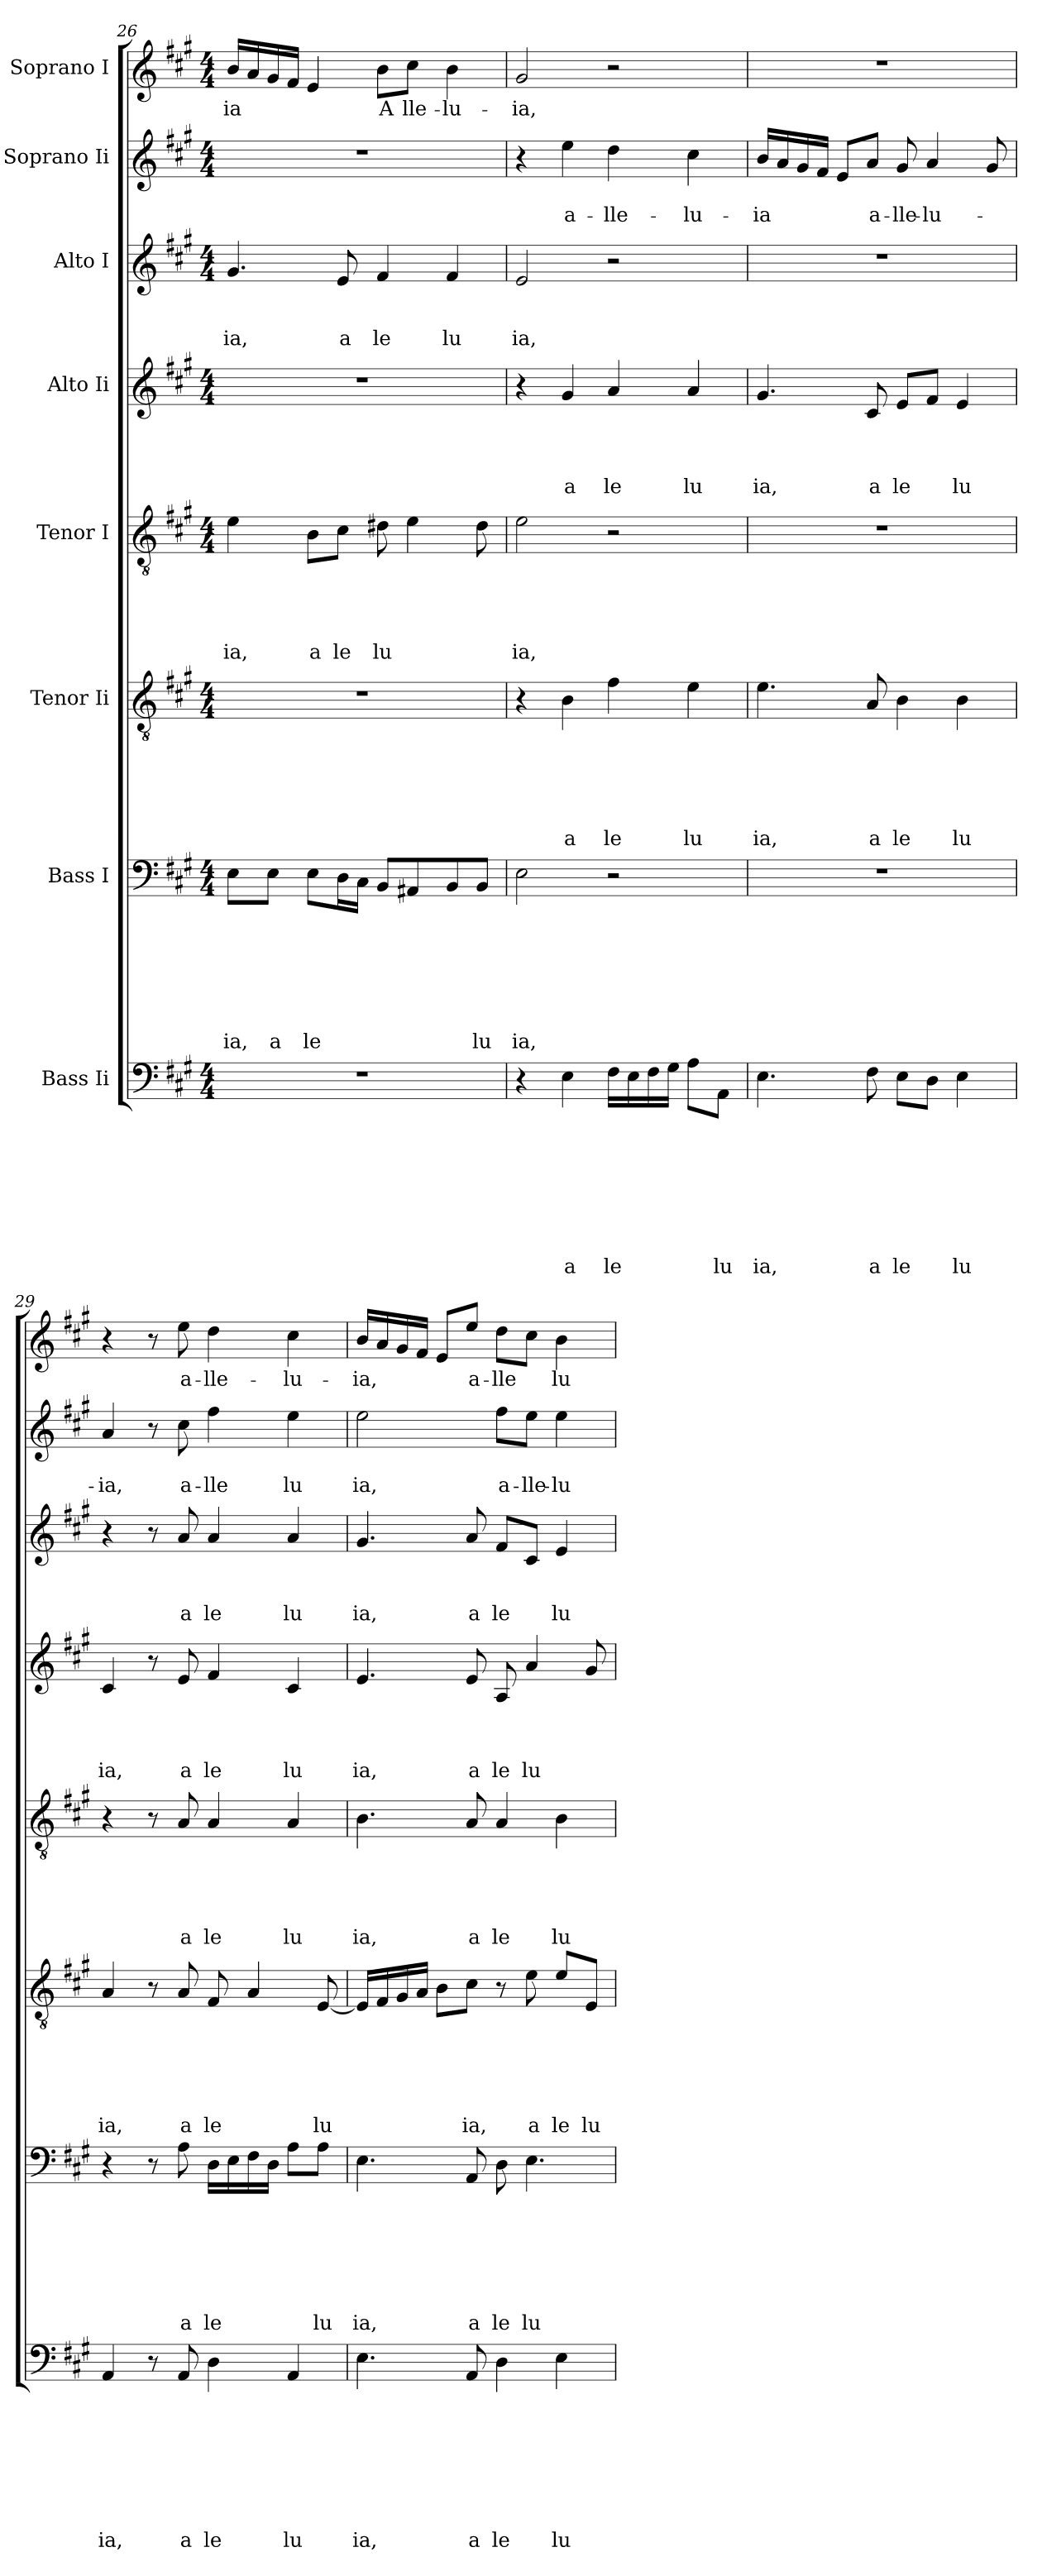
**kern	**text	**text	**text	**text	**text	**text	**text	**text	**kern	**text	**text	**text	**text	**text	**text	**text	**kern	**text	**text	**text	**text	**text	**text	**kern	**text	**text	**text	**text	**text	**kern	**text	**text	**text	**text	**kern	**text	**text	**text	**kern	**text	**text	**kern	**text
*part8	*part8	*part8	*part8	*part8	*part8	*part8	*part8	*part8	*part7	*part7	*part7	*part7	*part7	*part7	*part7	*part7	*part6	*part6	*part6	*part6	*part6	*part6	*part6	*part5	*part5	*part5	*part5	*part5	*part5	*part4	*part4	*part4	*part4	*part4	*part3	*part3	*part3	*part3	*part2	*part2	*part2	*part1	*part1
*staff8	*staff8	*staff8	*staff8	*staff8	*staff8	*staff8	*staff8	*staff8	*staff7	*staff7	*staff7	*staff7	*staff7	*staff7	*staff7	*staff7	*staff6	*staff6	*staff6	*staff6	*staff6	*staff6	*staff6	*staff5	*staff5	*staff5	*staff5	*staff5	*staff5	*staff4	*staff4	*staff4	*staff4	*staff4	*staff3	*staff3	*staff3	*staff3	*staff2	*staff2	*staff2	*staff1	*staff1
*I"Bass Ii	*	*	*	*	*	*	*	*	*I"Bass I	*	*	*	*	*	*	*	*I"Tenor Ii	*	*	*	*	*	*	*I"Tenor I	*	*	*	*	*	*I"Alto Ii	*	*	*	*	*I"Alto I	*	*	*	*I"Soprano Ii	*	*	*I"Soprano I	*
*clefF4	*	*	*	*	*	*	*	*	*clefF4	*	*	*	*	*	*	*	*clefGv2	*	*	*	*	*	*	*clefGv2	*	*	*	*	*	*clefG2	*	*	*	*	*clefG2	*	*	*	*clefG2	*	*	*clefG2	*
*k[f#c#g#]	*	*	*	*	*	*	*	*	*k[f#c#g#]	*	*	*	*	*	*	*	*k[f#c#g#]	*	*	*	*	*	*	*k[f#c#g#]	*	*	*	*	*	*k[f#c#g#]	*	*	*	*	*k[f#c#g#]	*	*	*	*k[f#c#g#]	*	*	*k[f#c#g#]	*
*A:	*	*	*	*	*	*	*	*	*A:	*	*	*	*	*	*	*	*A:	*	*	*	*	*	*	*A:	*	*	*	*	*	*A:	*	*	*	*	*A:	*	*	*	*A:	*	*	*A:	*
*M4/4	*	*	*	*	*	*	*	*	*M4/4	*	*	*	*	*	*	*	*M4/4	*	*	*	*	*	*	*M4/4	*	*	*	*	*	*M4/4	*	*	*	*	*M4/4	*	*	*	*M4/4	*	*	*M4/4	*
=26	=26	=26	=26	=26	=26	=26	=26	=26	=26	=26	=26	=26	=26	=26	=26	=26	=26	=26	=26	=26	=26	=26	=26	=26	=26	=26	=26	=26	=26	=26	=26	=26	=26	=26	=26	=26	=26	=26	=26	=26	=26	=26	=26
!	!	!	!	!	!	!	!	!	!	!	!	!	!	!	!	!LO:LY:b	!	!	!	!	!	!	!	!	!	!	!	!	!LO:LY:b	!	!	!	!	!	!	!	!	!LO:LY:b	!	!	!	!	!LO:LY:b
1r	.	.	.	.	.	.	.	.	8E\L	.	.	.	.	.	.	ia,	1r	.	.	.	.	.	.	4e\	.	.	.	.	ia,	1r	.	.	.	.	4.g#/	.	.	ia,	1r	.	.	16b/LL	-ia
.	.	.	.	.	.	.	.	.	.	.	.	.	.	.	.	.	.	.	.	.	.	.	.	.	.	.	.	.	.	.	.	.	.	.	.	.	.	.	.	.	.	16a/	.
!	!	!	!	!	!	!	!	!	!	!	!	!	!	!	!	!LO:LY:b	!	!	!	!	!	!	!	!	!	!	!	!	!	!	!	!	!	!	!	!	!	!	!	!	!	!	!
.	.	.	.	.	.	.	.	.	8E\J	.	.	.	.	.	.	a	.	.	.	.	.	.	.	.	.	.	.	.	.	.	.	.	.	.	.	.	.	.	.	.	.	16g#/	.
.	.	.	.	.	.	.	.	.	.	.	.	.	.	.	.	.	.	.	.	.	.	.	.	.	.	.	.	.	.	.	.	.	.	.	.	.	.	.	.	.	.	16f#/JJ	.
!	!	!	!	!	!	!	!	!	!	!	!	!	!	!	!	!LO:LY:b	!	!	!	!	!	!	!	!	!	!	!	!	!LO:LY:b	!	!	!	!	!	!	!	!	!	!	!	!	!	!
.	.	.	.	.	.	.	.	.	8E\L	.	.	.	.	.	.	le	.	.	.	.	.	.	.	8B\L	.	.	.	.	a	.	.	.	.	.	.	.	.	.	.	.	.	4e/	.
!	!	!	!	!	!	!	!	!	!	!	!	!	!	!	!	!	!	!	!	!	!	!	!	!	!	!	!	!	!LO:LY:b	!	!	!	!	!	!	!	!	!LO:LY:b	!	!	!	!	!
.	.	.	.	.	.	.	.	.	16D\L	.	.	.	.	.	.	.	.	.	.	.	.	.	.	8c#\J	.	.	.	.	le	.	.	.	.	.	8e/	.	.	a	.	.	.	.	.
.	.	.	.	.	.	.	.	.	16C#\JJ	.	.	.	.	.	.	.	.	.	.	.	.	.	.	.	.	.	.	.	.	.	.	.	.	.	.	.	.	.	.	.	.	.	.
!	!	!	!	!	!	!	!	!	!	!	!	!	!	!	!	!	!	!	!	!	!	!	!	!	!	!	!	!	!LO:LY:b	!	!	!	!	!	!	!	!	!LO:LY:b	!	!	!	!	!LO:LY:b
.	.	.	.	.	.	.	.	.	8BB/L	.	.	.	.	.	.	.	.	.	.	.	.	.	.	8d#X\	.	.	.	.	lu	.	.	.	.	.	4f#/	.	.	le	.	.	.	8b\L	A
!	!	!	!	!	!	!	!	!	!	!	!	!	!	!	!	!	!	!	!	!	!	!	!	!	!	!	!	!	!	!	!	!	!	!	!	!	!	!	!	!	!	!	!LO:LY:b
.	.	.	.	.	.	.	.	.	8AA#X/	.	.	.	.	.	.	.	.	.	.	.	.	.	.	4e\	.	.	.	.	.	.	.	.	.	.	.	.	.	.	.	.	.	8cc#\J	l­le-
!	!	!	!	!	!	!	!	!	!	!	!	!	!	!	!	!	!	!	!	!	!	!	!	!	!	!	!	!	!	!	!	!	!	!	!	!	!	!LO:LY:b	!	!	!	!	!LO:LY:b
.	.	.	.	.	.	.	.	.	8BB/	.	.	.	.	.	.	.	.	.	.	.	.	.	.	.	.	.	.	.	.	.	.	.	.	.	4f#/	.	.	lu	.	.	.	4b\	-lu-
!	!	!	!	!	!	!	!	!	!	!	!	!	!	!	!	!LO:LY:b	!	!	!	!	!	!	!	!	!	!	!	!	!	!	!	!	!	!	!	!	!	!	!	!	!	!	!
.	.	.	.	.	.	.	.	.	8BB/J	.	.	.	.	.	.	lu	.	.	.	.	.	.	.	8d#\	.	.	.	.	.	.	.	.	.	.	.	.	.	.	.	.	.	.	.
!!LO:PB:g=z
=27	=27	=27	=27	=27	=27	=27	=27	=27	=27	=27	=27	=27	=27	=27	=27	=27	=27	=27	=27	=27	=27	=27	=27	=27	=27	=27	=27	=27	=27	=27	=27	=27	=27	=27	=27	=27	=27	=27	=27	=27	=27	=27	=27
!	!	!	!	!	!	!	!	!	!	!	!	!	!	!	!	!LO:LY:b	!	!	!	!	!	!	!	!	!	!	!	!	!LO:LY:b	!	!	!	!	!	!	!	!	!LO:LY:b	!	!	!	!	!LO:LY:b
4r	.	.	.	.	.	.	.	.	2E\	.	.	.	.	.	.	ia,	4r	.	.	.	.	.	.	2e\	.	.	.	.	ia,	4r	.	.	.	.	2e/	.	.	ia,	4r	.	.	2g#/	-ia,
!	!	!	!	!	!	!	!	!LO:LY:b	!	!	!	!	!	!	!	!	!	!	!	!	!	!	!LO:LY:b	!	!	!	!	!	!	!	!	!	!	!LO:LY:b	!	!	!	!	!	!	!LO:LY:b	!	!
4E\	.	.	.	.	.	.	.	a	.	.	.	.	.	.	.	.	4B\	.	.	.	.	.	a	.	.	.	.	.	.	4g#/	.	.	.	a	.	.	.	.	4ee\	.	a-	.	.
!	!	!	!	!	!	!	!	!LO:LY:b	!	!	!	!	!	!	!	!	!	!	!	!	!	!	!LO:LY:b	!	!	!	!	!	!	!	!	!	!	!LO:LY:b	!	!	!	!	!	!	!LO:LY:b	!	!
16F#\LL	.	.	.	.	.	.	.	le	2r	.	.	.	.	.	.	.	4f#\	.	.	.	.	.	le	2r	.	.	.	.	.	4a/	.	.	.	le	2r	.	.	.	4dd\	.	-lle-	2r	.
16E\	.	.	.	.	.	.	.	.	.	.	.	.	.	.	.	.	.	.	.	.	.	.	.	.	.	.	.	.	.	.	.	.	.	.	.	.	.	.	.	.	.	.	.
16F#\	.	.	.	.	.	.	.	.	.	.	.	.	.	.	.	.	.	.	.	.	.	.	.	.	.	.	.	.	.	.	.	.	.	.	.	.	.	.	.	.	.	.	.
16G#\JJ	.	.	.	.	.	.	.	.	.	.	.	.	.	.	.	.	.	.	.	.	.	.	.	.	.	.	.	.	.	.	.	.	.	.	.	.	.	.	.	.	.	.	.
!	!	!	!	!	!	!	!	!	!	!	!	!	!	!	!	!	!	!	!	!	!	!	!LO:LY:b	!	!	!	!	!	!	!	!	!	!	!LO:LY:b	!	!	!	!	!	!	!LO:LY:b	!	!
8A\L	.	.	.	.	.	.	.	.	.	.	.	.	.	.	.	.	4e\	.	.	.	.	.	lu	.	.	.	.	.	.	4a/	.	.	.	lu	.	.	.	.	4cc#\	.	-lu-	.	.
!	!	!	!	!	!	!	!	!LO:LY:b	!	!	!	!	!	!	!	!	!	!	!	!	!	!	!	!	!	!	!	!	!	!	!	!	!	!	!	!	!	!	!	!	!	!	!
8AA\J	.	.	.	.	.	.	.	lu	.	.	.	.	.	.	.	.	.	.	.	.	.	.	.	.	.	.	.	.	.	.	.	.	.	.	.	.	.	.	.	.	.	.	.
=28	=28	=28	=28	=28	=28	=28	=28	=28	=28	=28	=28	=28	=28	=28	=28	=28	=28	=28	=28	=28	=28	=28	=28	=28	=28	=28	=28	=28	=28	=28	=28	=28	=28	=28	=28	=28	=28	=28	=28	=28	=28	=28	=28
!	!	!	!	!	!	!	!	!LO:LY:b	!	!	!	!	!	!	!	!	!	!	!	!	!	!	!LO:LY:b	!	!	!	!	!	!	!	!	!	!	!LO:LY:b	!	!	!	!	!	!	!LO:LY:b	!	!
4.E\	.	.	.	.	.	.	.	ia,	1r	.	.	.	.	.	.	.	4.e\	.	.	.	.	.	ia,	1r	.	.	.	.	.	4.g#/	.	.	.	ia,	1r	.	.	.	16b/LL	.	-ia	1r	.
.	.	.	.	.	.	.	.	.	.	.	.	.	.	.	.	.	.	.	.	.	.	.	.	.	.	.	.	.	.	.	.	.	.	.	.	.	.	.	16a/	.	.	.	.
.	.	.	.	.	.	.	.	.	.	.	.	.	.	.	.	.	.	.	.	.	.	.	.	.	.	.	.	.	.	.	.	.	.	.	.	.	.	.	16g#/	.	.	.	.
.	.	.	.	.	.	.	.	.	.	.	.	.	.	.	.	.	.	.	.	.	.	.	.	.	.	.	.	.	.	.	.	.	.	.	.	.	.	.	16f#/JJ	.	.	.	.
.	.	.	.	.	.	.	.	.	.	.	.	.	.	.	.	.	.	.	.	.	.	.	.	.	.	.	.	.	.	.	.	.	.	.	.	.	.	.	8e/L	.	.	.	.
!	!	!	!	!	!	!	!	!LO:LY:b	!	!	!	!	!	!	!	!	!	!	!	!	!	!	!LO:LY:b	!	!	!	!	!	!	!	!	!	!	!LO:LY:b	!	!	!	!	!	!	!LO:LY:b	!	!
8F#\	.	.	.	.	.	.	.	a	.	.	.	.	.	.	.	.	8A/	.	.	.	.	.	a	.	.	.	.	.	.	8c#/	.	.	.	a	.	.	.	.	8a/J	.	a-	.	.
!	!	!	!	!	!	!	!	!LO:LY:b	!	!	!	!	!	!	!	!	!	!	!	!	!	!	!LO:LY:b	!	!	!	!	!	!	!	!	!	!	!LO:LY:b	!	!	!	!	!	!	!LO:LY:b	!	!
8E\L	.	.	.	.	.	.	.	le	.	.	.	.	.	.	.	.	4B\	.	.	.	.	.	le	.	.	.	.	.	.	8e/L	.	.	.	le	.	.	.	.	8g#/	.	-lle-	.	.
!	!	!	!	!	!	!	!	!	!	!	!	!	!	!	!	!	!	!	!	!	!	!	!	!	!	!	!	!	!	!	!	!	!	!	!	!	!	!	!	!	!LO:LY:b	!	!
8D\J	.	.	.	.	.	.	.	.	.	.	.	.	.	.	.	.	.	.	.	.	.	.	.	.	.	.	.	.	.	8f#/J	.	.	.	.	.	.	.	.	4a/	.	-lu-	.	.
!	!	!	!	!	!	!	!	!LO:LY:b	!	!	!	!	!	!	!	!	!	!	!	!	!	!	!LO:LY:b	!	!	!	!	!	!	!	!	!	!	!LO:LY:b	!	!	!	!	!	!	!	!	!
4E\	.	.	.	.	.	.	.	lu	.	.	.	.	.	.	.	.	4B\	.	.	.	.	.	lu	.	.	.	.	.	.	4e/	.	.	.	lu	.	.	.	.	.	.	.	.	.
.	.	.	.	.	.	.	.	.	.	.	.	.	.	.	.	.	.	.	.	.	.	.	.	.	.	.	.	.	.	.	.	.	.	.	.	.	.	.	8g#/	.	.	.	.
=29	=29	=29	=29	=29	=29	=29	=29	=29	=29	=29	=29	=29	=29	=29	=29	=29	=29	=29	=29	=29	=29	=29	=29	=29	=29	=29	=29	=29	=29	=29	=29	=29	=29	=29	=29	=29	=29	=29	=29	=29	=29	=29	=29
!	!	!	!	!	!	!	!	!LO:LY:b	!	!	!	!	!	!	!	!	!	!	!	!	!	!	!LO:LY:b	!	!	!	!	!	!	!	!	!	!	!LO:LY:b	!	!	!	!	!	!	!LO:LY:b	!	!
4AA/	.	.	.	.	.	.	.	ia,	4r	.	.	.	.	.	.	.	4A/	.	.	.	.	.	ia,	4r	.	.	.	.	.	4c#/	.	.	.	ia,	4r	.	.	.	4a/	.	-ia,	4r	.
8r	.	.	.	.	.	.	.	.	8r	.	.	.	.	.	.	.	8r	.	.	.	.	.	.	8r	.	.	.	.	.	8r	.	.	.	.	8r	.	.	.	8r	.	.	8r	.
!	!	!	!	!	!	!	!	!LO:LY:b	!	!	!	!	!	!	!	!LO:LY:b	!	!	!	!	!	!	!LO:LY:b	!	!	!	!	!	!LO:LY:b	!	!	!	!	!LO:LY:b	!	!	!	!LO:LY:b	!	!	!LO:LY:b	!	!LO:LY:b
8AA/	.	.	.	.	.	.	.	a	8A\	.	.	.	.	.	.	a	8A/	.	.	.	.	.	a	8A/	.	.	.	.	a	8e/	.	.	.	a	8a/	.	.	a	8cc#\	.	a-	8ee\	a-
!	!	!	!	!	!	!	!	!LO:LY:b	!	!	!	!	!	!	!	!LO:LY:b	!	!	!	!	!	!	!LO:LY:b	!	!	!	!	!	!LO:LY:b	!	!	!	!	!LO:LY:b	!	!	!	!LO:LY:b	!	!	!LO:LY:b	!	!LO:LY:b
4D\	.	.	.	.	.	.	.	le	16D\LL	.	.	.	.	.	.	le	8F#/	.	.	.	.	.	le	4A/	.	.	.	.	le	4f#/	.	.	.	le	4a/	.	.	le	4ff#\	.	-lle	4dd\	-lle-
.	.	.	.	.	.	.	.	.	16E\	.	.	.	.	.	.	.	.	.	.	.	.	.	.	.	.	.	.	.	.	.	.	.	.	.	.	.	.	.	.	.	.	.	.
.	.	.	.	.	.	.	.	.	16F#\	.	.	.	.	.	.	.	4A/	.	.	.	.	.	.	.	.	.	.	.	.	.	.	.	.	.	.	.	.	.	.	.	.	.	.
.	.	.	.	.	.	.	.	.	16D\JJ	.	.	.	.	.	.	.	.	.	.	.	.	.	.	.	.	.	.	.	.	.	.	.	.	.	.	.	.	.	.	.	.	.	.
!	!	!	!	!	!	!	!	!LO:LY:b	!	!	!	!	!	!	!	!	!	!	!	!	!	!	!	!	!	!	!	!	!LO:LY:b	!	!	!	!	!LO:LY:b	!	!	!	!LO:LY:b	!	!	!LO:LY:b	!	!LO:LY:b
4AA/	.	.	.	.	.	.	.	lu	8A\L	.	.	.	.	.	.	.	.	.	.	.	.	.	.	4A/	.	.	.	.	lu	4c#/	.	.	.	lu	4a/	.	.	lu	4ee\	.	lu	4cc#\	-lu-
!	!	!	!	!	!	!	!	!	!	!	!	!	!	!	!	!LO:LY:b	!	!	!	!	!	!	!LO:LY:b	!	!	!	!	!	!	!	!	!	!	!	!	!	!	!	!	!	!	!	!
.	.	.	.	.	.	.	.	.	8A\J	.	.	.	.	.	.	lu	[<8E/	.	.	.	.	.	lu	.	.	.	.	.	.	.	.	.	.	.	.	.	.	.	.	.	.	.	.
=30	=30	=30	=30	=30	=30	=30	=30	=30	=30	=30	=30	=30	=30	=30	=30	=30	=30	=30	=30	=30	=30	=30	=30	=30	=30	=30	=30	=30	=30	=30	=30	=30	=30	=30	=30	=30	=30	=30	=30	=30	=30	=30	=30
!	!	!	!	!	!	!	!	!LO:LY:b	!	!	!	!	!	!	!	!LO:LY:b	!	!	!	!	!	!	!	!	!	!	!	!	!LO:LY:b	!	!	!	!	!LO:LY:b	!	!	!	!LO:LY:b	!	!	!LO:LY:b	!	!LO:LY:b
4.E\	.	.	.	.	.	.	.	ia,	4.E\	.	.	.	.	.	.	ia,	16E/LL]	.	.	.	.	.	.	4.B\	.	.	.	.	ia,	4.e/	.	.	.	ia,	4.g#/	.	.	ia,	2ee\	.	ia,	16b/LL	-ia,
.	.	.	.	.	.	.	.	.	.	.	.	.	.	.	.	.	16F#/	.	.	.	.	.	.	.	.	.	.	.	.	.	.	.	.	.	.	.	.	.	.	.	.	16a/	.
.	.	.	.	.	.	.	.	.	.	.	.	.	.	.	.	.	16G#/	.	.	.	.	.	.	.	.	.	.	.	.	.	.	.	.	.	.	.	.	.	.	.	.	16g#/	.
.	.	.	.	.	.	.	.	.	.	.	.	.	.	.	.	.	16A/JJ	.	.	.	.	.	.	.	.	.	.	.	.	.	.	.	.	.	.	.	.	.	.	.	.	16f#/JJ	.
.	.	.	.	.	.	.	.	.	.	.	.	.	.	.	.	.	8B\L	.	.	.	.	.	.	.	.	.	.	.	.	.	.	.	.	.	.	.	.	.	.	.	.	8e/L	.
!	!	!	!	!	!	!	!	!LO:LY:b	!	!	!	!	!	!	!	!LO:LY:b	!	!	!	!	!	!	!LO:LY:b	!	!	!	!	!	!LO:LY:b	!	!	!	!	!LO:LY:b	!	!	!	!LO:LY:b	!	!	!	!	!LO:LY:b
8AA/	.	.	.	.	.	.	.	a	8AA/	.	.	.	.	.	.	a	8c#\J	.	.	.	.	.	ia,	8A/	.	.	.	.	a	8e/	.	.	.	a	8a/	.	.	a	.	.	.	8ee/J	a-
!	!	!	!	!	!	!	!	!LO:LY:b	!	!	!	!	!	!	!	!LO:LY:b	!	!	!	!	!	!	!	!	!	!	!	!	!LO:LY:b	!	!	!	!	!LO:LY:b	!	!	!	!LO:LY:b	!	!	!LO:LY:b	!	!LO:LY:b
4D\	.	.	.	.	.	.	.	le	8D\	.	.	.	.	.	.	le	8r	.	.	.	.	.	.	4A/	.	.	.	.	le	8A/	.	.	.	le	8f#/L	.	.	le	8ff#\L	.	a-	8dd\L	-lle
!	!	!	!	!	!	!	!	!	!	!	!	!	!	!	!	!LO:LY:b	!	!	!	!	!	!	!LO:LY:b	!	!	!	!	!	!	!	!	!	!	!LO:LY:b	!	!	!	!	!	!	!LO:LY:b	!	!
.	.	.	.	.	.	.	.	.	4.E\	.	.	.	.	.	.	lu	8e\	.	.	.	.	.	a	.	.	.	.	.	.	4a/	.	.	.	lu	8c#/J	.	.	.	8ee\J	.	-lle-	8cc#\J	.
!	!	!	!	!	!	!	!	!LO:LY:b	!	!	!	!	!	!	!	!	!	!	!	!	!	!	!LO:LY:b	!	!	!	!	!	!LO:LY:b	!	!	!	!	!	!	!	!	!LO:LY:b	!	!	!LO:LY:b	!	!LO:LY:b
4E\	.	.	.	.	.	.	.	lu	.	.	.	.	.	.	.	.	8e/L	.	.	.	.	.	le	4B\	.	.	.	.	lu	.	.	.	.	.	4e/	.	.	lu	4ee\	.	-lu-	4b\	lu-
!	!	!	!	!	!	!	!	!	!	!	!	!	!	!	!	!	!	!	!	!	!	!	!LO:LY:b	!	!	!	!	!	!	!	!	!	!	!	!	!	!	!	!	!	!	!	!
.	.	.	.	.	.	.	.	.	.	.	.	.	.	.	.	.	8E/J	.	.	.	.	.	lu	.	.	.	.	.	.	8g#/	.	.	.	.	.	.	.	.	.	.	.	.	.
=	=	=	=	=	=	=	=	=	=	=	=	=	=	=	=	=	=	=	=	=	=	=	=	=	=	=	=	=	=	=	=	=	=	=	=	=	=	=	=	=	=	=	=
*-	*-	*-	*-	*-	*-	*-	*-	*-	*-	*-	*-	*-	*-	*-	*-	*-	*-	*-	*-	*-	*-	*-	*-	*-	*-	*-	*-	*-	*-	*-	*-	*-	*-	*-	*-	*-	*-	*-	*-	*-	*-	*-	*-
